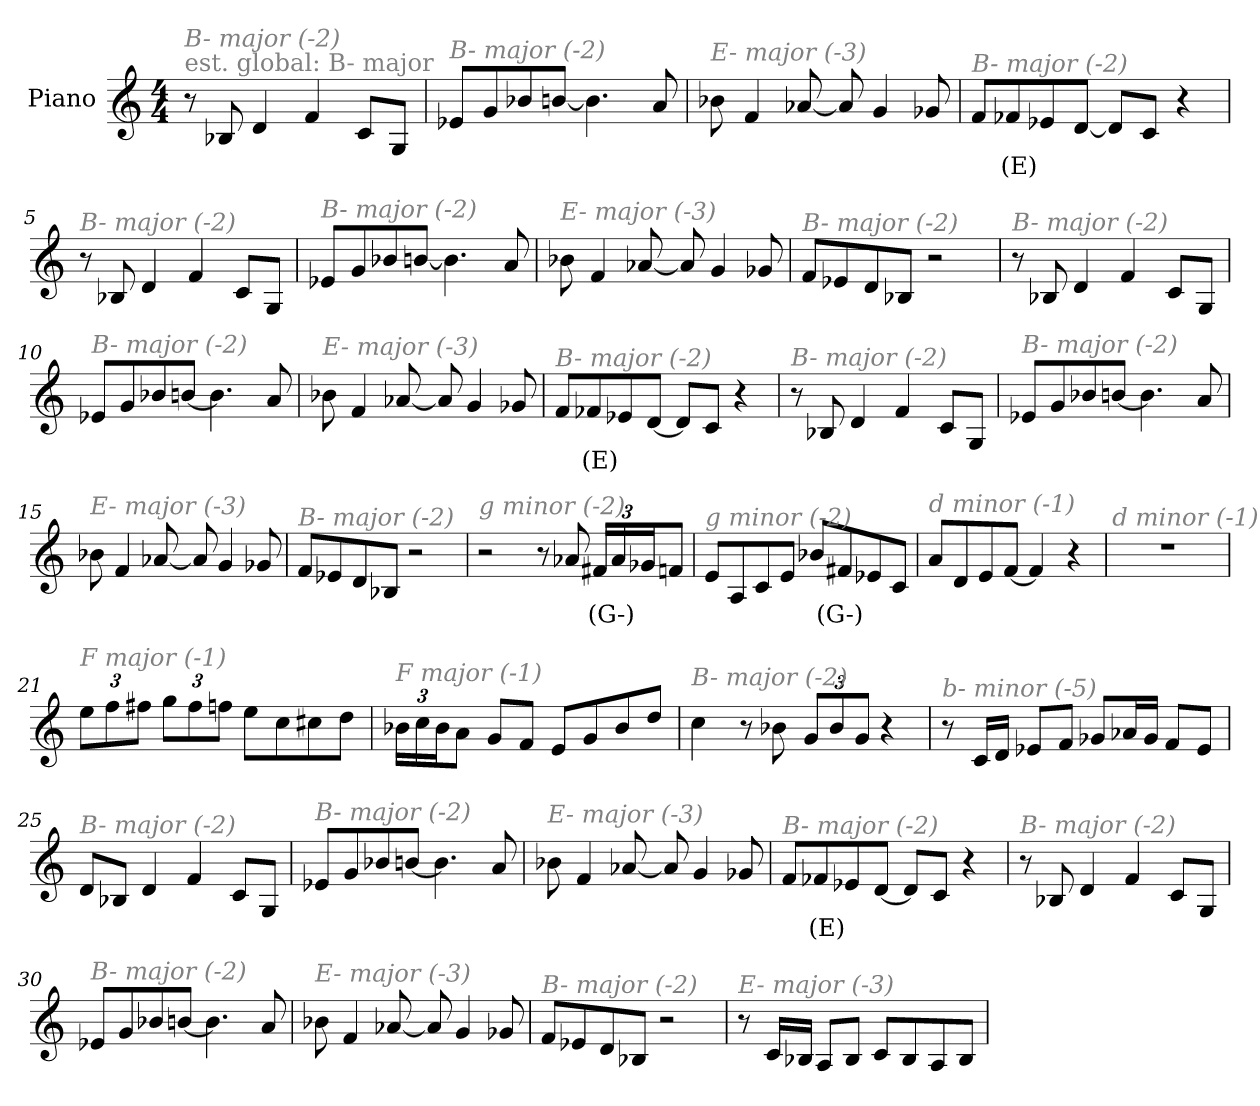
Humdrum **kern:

**kern	**text
*part1	*part1
*staff1	*staff1
*I"Piano	*
*I'Pno	*
*clefG2	*
*k[]	*
*M4/4	*
*MM176	*
=1	=1
!LO:TX:a:color=#808080:t=est. global&colon; B- major	!
!LO:TX:i:color=#808080:t=B- major (-2)	!
8r	.
8B-X/	.
4d/	.
4f/	.
8c/L	.
8G/J	.
=2	=2
!LO:TX:i:color=#808080:t=B- major (-2)	!
8e-X/L	.
8g/	.
8b-X/	.
[8bn/J	.
4.b\]	.
8a/	.
=3	=3
!LO:TX:i:color=#808080:t=E- major (-3)	!
8b-X\	.
4f/	.
[8a-X/	.
8a-/]	.
4g/	.
8g-X/	.
=4	=4
!LO:TX:i:color=#808080:t=B- major (-2)	!
8f/L	.
8f-Xi/	(E)
8e-X/	.
[8d/J	.
8d/L]	.
8c/J	.
4r	.
!!LO:LB:g=z
=5	=5
!LO:TX:i:color=#808080:t=B- major (-2)	!
8r	.
8B-X/	.
4d/	.
4f/	.
8c/L	.
8G/J	.
=6	=6
!LO:TX:i:color=#808080:t=B- major (-2)	!
8e-X/L	.
8g/	.
8b-X/	.
[8bn/J	.
4.b\]	.
8a/	.
=7	=7
!LO:TX:i:color=#808080:t=E- major (-3)	!
8b-X\	.
4f/	.
[8a-X/	.
8a-/]	.
4g/	.
8g-X/	.
=8	=8
!LO:TX:i:color=#808080:t=B- major (-2)	!
8f/L	.
8e-X/	.
8d/	.
8B-X/J	.
2r	.
=9	=9
!LO:TX:i:color=#808080:t=B- major (-2)	!
8r	.
8B-X/	.
4d/	.
4f/	.
8c/L	.
8G/J	.
!!LO:LB:g=z
=10	=10
!LO:TX:i:color=#808080:t=B- major (-2)	!
8e-X/L	.
8g/	.
8b-X/	.
[8bn/J	.
4.b\]	.
8a/	.
=11	=11
!LO:TX:i:color=#808080:t=E- major (-3)	!
8b-X\	.
4f/	.
[8a-X/	.
8a-/]	.
4g/	.
8g-X/	.
=12	=12
!LO:TX:i:color=#808080:t=B- major (-2)	!
8f/L	.
8f-Xi/	(E)
8e-X/	.
[8d/J	.
8d/L]	.
8c/J	.
4r	.
=13	=13
!LO:TX:i:color=#808080:t=B- major (-2)	!
8r	.
8B-X/	.
4d/	.
4f/	.
8c/L	.
8G/J	.
=14	=14
!LO:TX:i:color=#808080:t=B- major (-2)	!
8e-X/L	.
8g/	.
8b-X/	.
[8bn/J	.
4.b\]	.
8a/	.
!!LO:LB:g=z
=15	=15
!LO:TX:i:color=#808080:t=E- major (-3)	!
8b-X\	.
4f/	.
[8a-X/	.
8a-/]	.
4g/	.
8g-X/	.
=16	=16
!LO:TX:i:color=#808080:t=B- major (-2)	!
8f/L	.
8e-X/	.
8d/	.
8B-X/J	.
2r	.
=17	=17
!LO:TX:i:color=#808080:t=g minor (-2)	!
2r	.
8r	.
8a-X/	.
*Xbrackettup	*
24f#Xi/LL	(G-)
24a-/	.
24g-j/J	.
8f/J	.
=18	=18
!LO:TX:i:color=#808080:t=g minor (-2)	!
8e/L	.
8A/	.
8c/	.
8e/J	.
8b-X/L	.
8f#Xi/	(G-)
8e-X/	.
8c/J	.
=19	=19
!LO:TX:i:color=#808080:t=d minor (-1)	!
8a/L	.
8d/	.
8e/	.
[8f/J	.
4f/]	.
4r	.
!!LO:LB:g=z
=20	=20
!LO:TX:i:color=#808080:t=d minor (-1)	!
1r	.
=21	=21
!LO:TX:i:color=#808080:t=F major (-1)	!
12ee\L	.
12ff\	.
12ff#X\J	.
12gg\L	.
12ff#\	.
12ffn\J	.
8ee\L	.
8cc\	.
8cc#X\	.
8dd\J	.
=22	=22
!LO:TX:i:color=#808080:t=F major (-1)	!
24b-X\LL	.
24cc\	.
24b-\J	.
8a\J	.
8g/L	.
8f/J	.
8e/L	.
8g/	.
8b-/	.
8dd/J	.
=23	=23
!LO:TX:i:color=#808080:t=B- major (-2)	!
4cc\	.
8r	.
8b-X\	.
12g/L	.
12b-/	.
12g/J	.
4r	.
!!LO:LB:g=z
=24	=24
!LO:TX:i:color=#808080:t=b- minor (-5)	!
8r	.
16c/LL	.
16d/JJ	.
8e-X/L	.
8f/J	.
8g-X/L	.
16a-X/L	.
16g-/JJ	.
8f/L	.
8e-/J	.
=25	=25
!LO:TX:i:color=#808080:t=B- major (-2)	!
8d/L	.
8B-X/J	.
4d/	.
4f/	.
8c/L	.
8G/J	.
=26	=26
!LO:TX:i:color=#808080:t=B- major (-2)	!
8e-X/L	.
8g/	.
8b-X/	.
[8bn/J	.
4.b\]	.
8a/	.
=27	=27
!LO:TX:i:color=#808080:t=E- major (-3)	!
8b-X\	.
4f/	.
[8a-X/	.
8a-/]	.
4g/	.
8g-X/	.
!!LO:LB:g=z
=28	=28
!LO:TX:i:color=#808080:t=B- major (-2)	!
8f/L	.
8f-Xi/	(E)
8e-X/	.
[8d/J	.
8d/L]	.
8c/J	.
4r	.
=29	=29
!LO:TX:i:color=#808080:t=B- major (-2)	!
8r	.
8B-X/	.
4d/	.
4f/	.
8c/L	.
8G/J	.
=30	=30
!LO:TX:i:color=#808080:t=B- major (-2)	!
8e-X/L	.
8g/	.
8b-X/	.
[8bn/J	.
4.b\]	.
8a/	.
=31	=31
!LO:TX:i:color=#808080:t=E- major (-3)	!
8b-X\	.
4f/	.
[8a-X/	.
8a-/]	.
4g/	.
8g-X/	.
=32	=32
!LO:TX:i:color=#808080:t=B- major (-2)	!
8f/L	.
8e-X/	.
8d/	.
8B-X/J	.
2r	.
!!LO:LB:g=z
=33	=33
!LO:TX:i:color=#808080:t=E- major (-3)	!
8r	.
16c/LL	.
16B-X/JJ	.
8A/L	.
8B-/J	.
8c/L	.
8B-/	.
8A/	.
8B-/J	.
=	=
*-	*-
